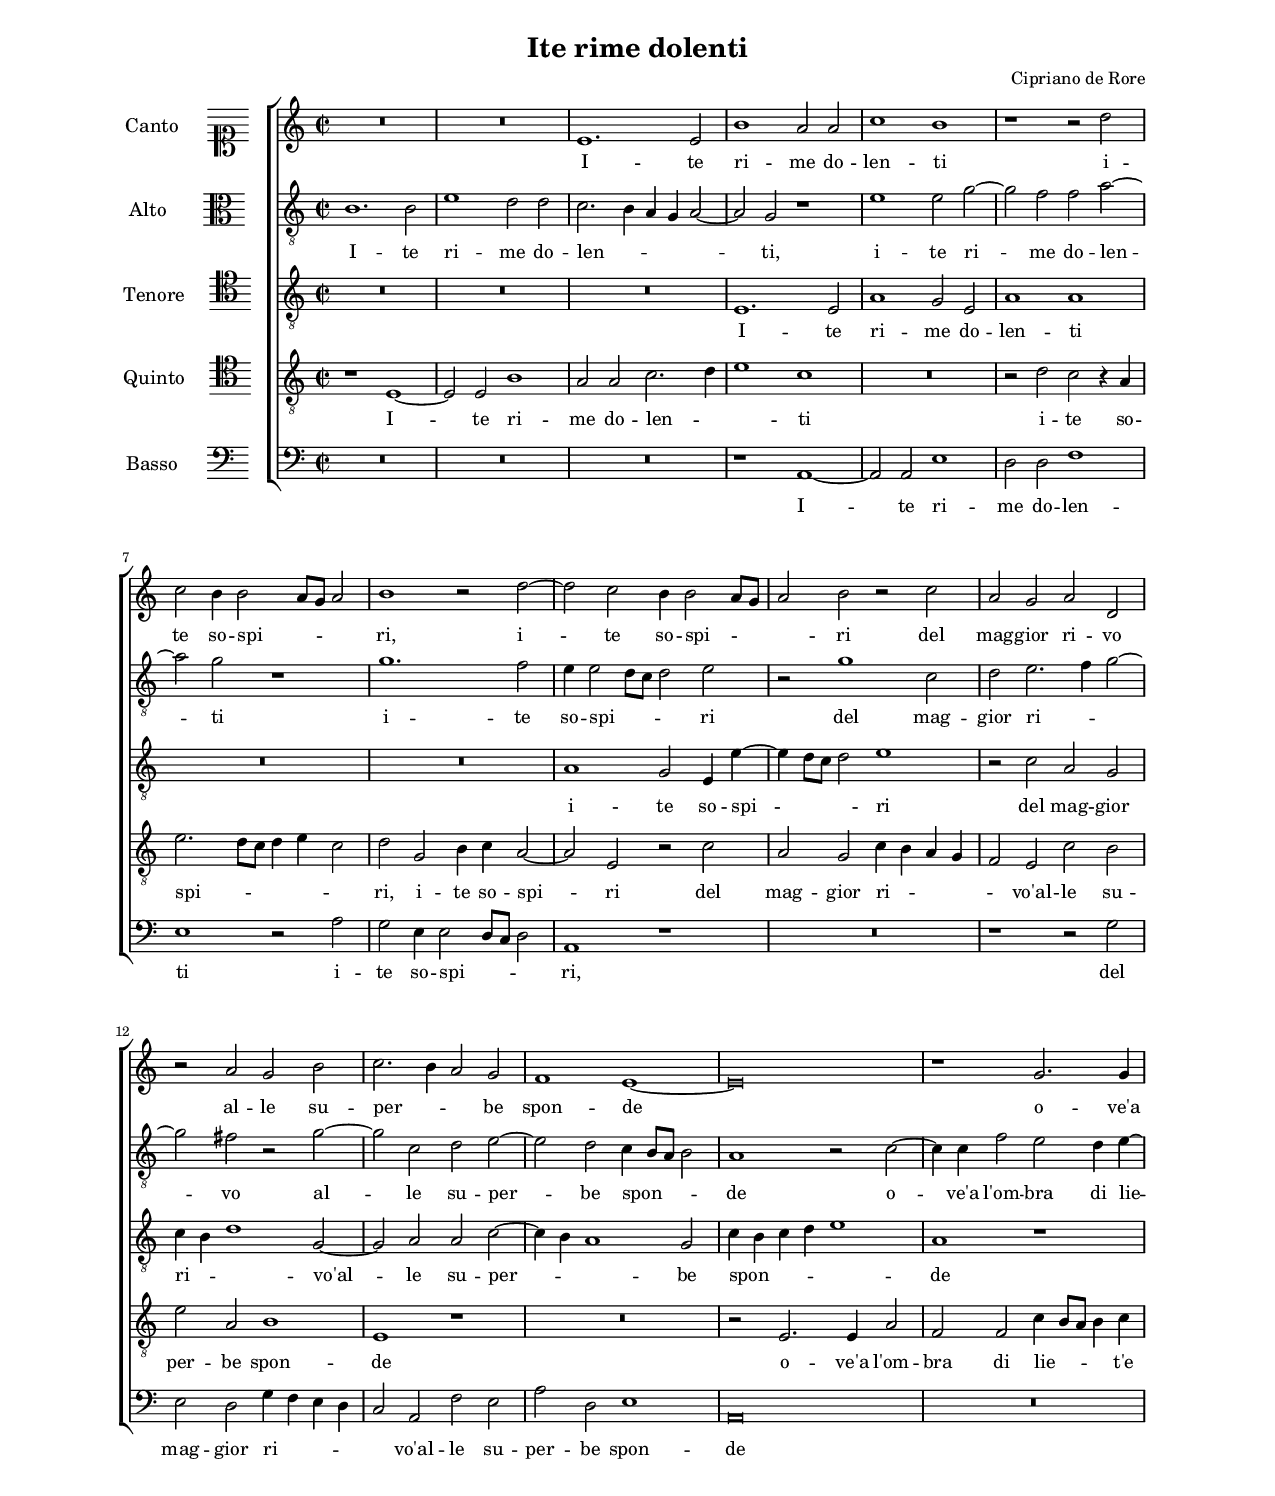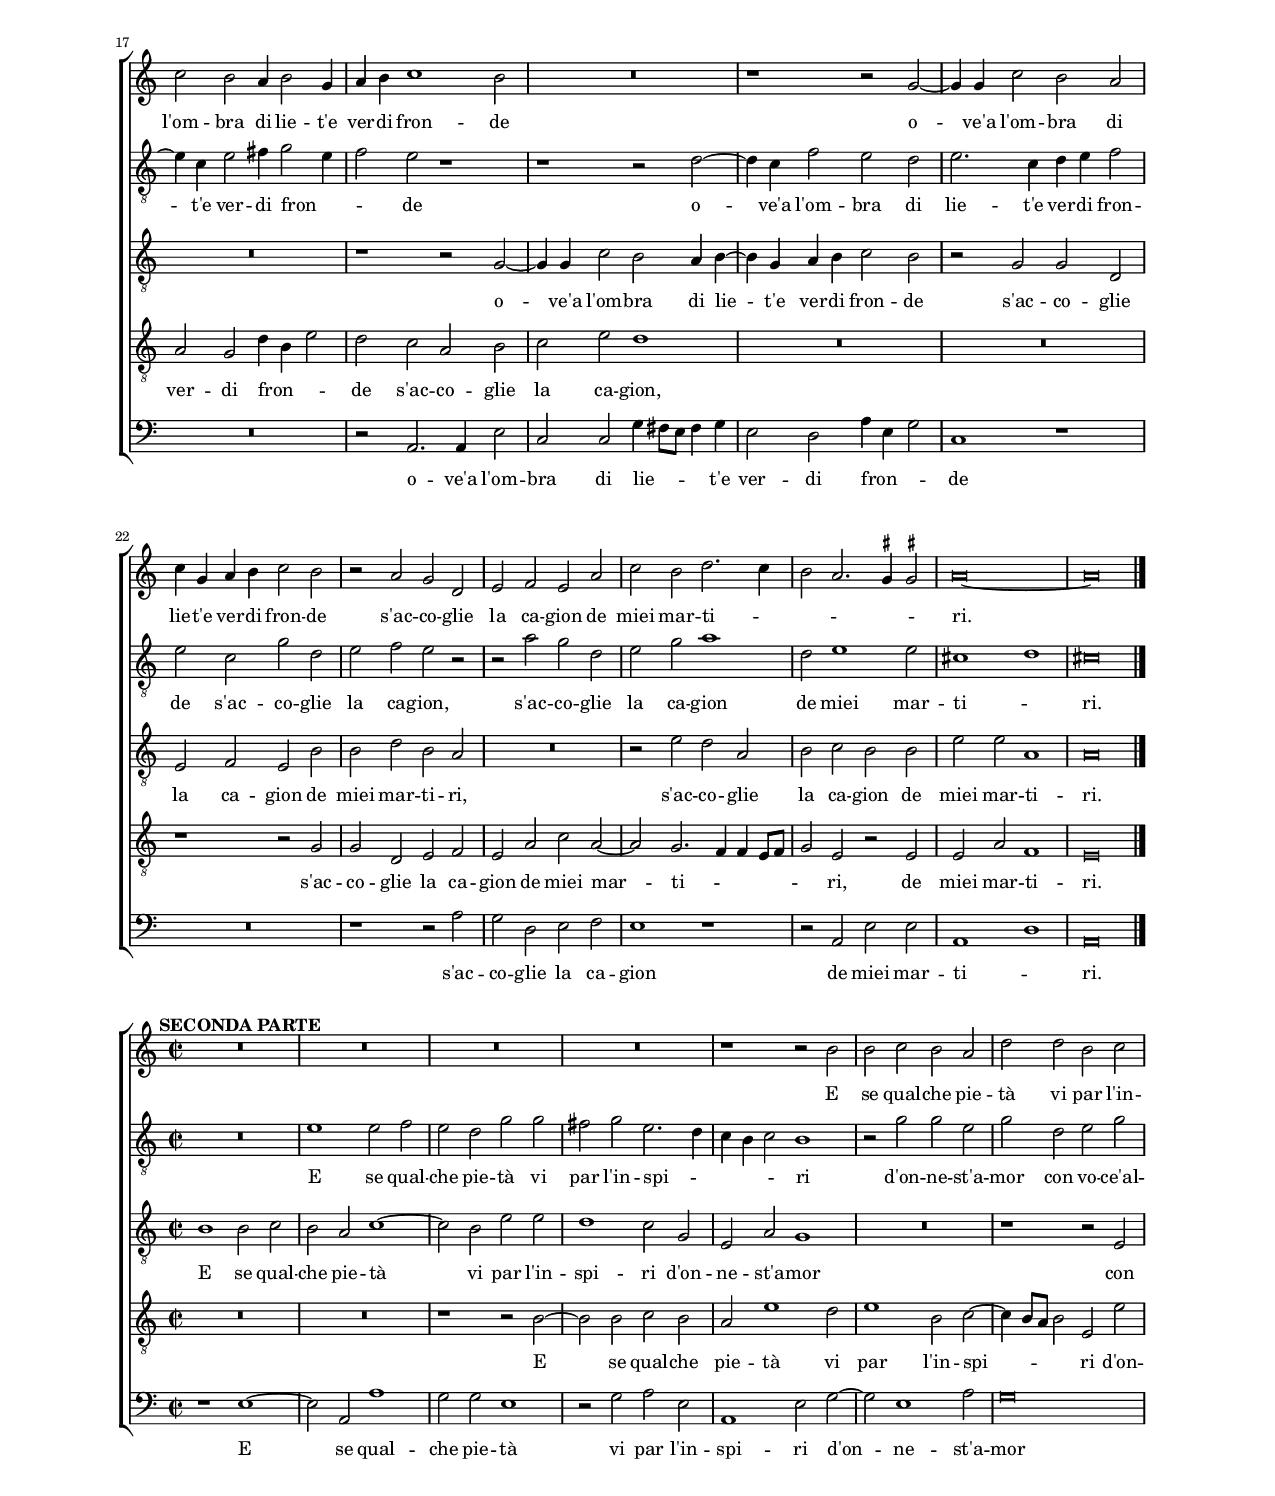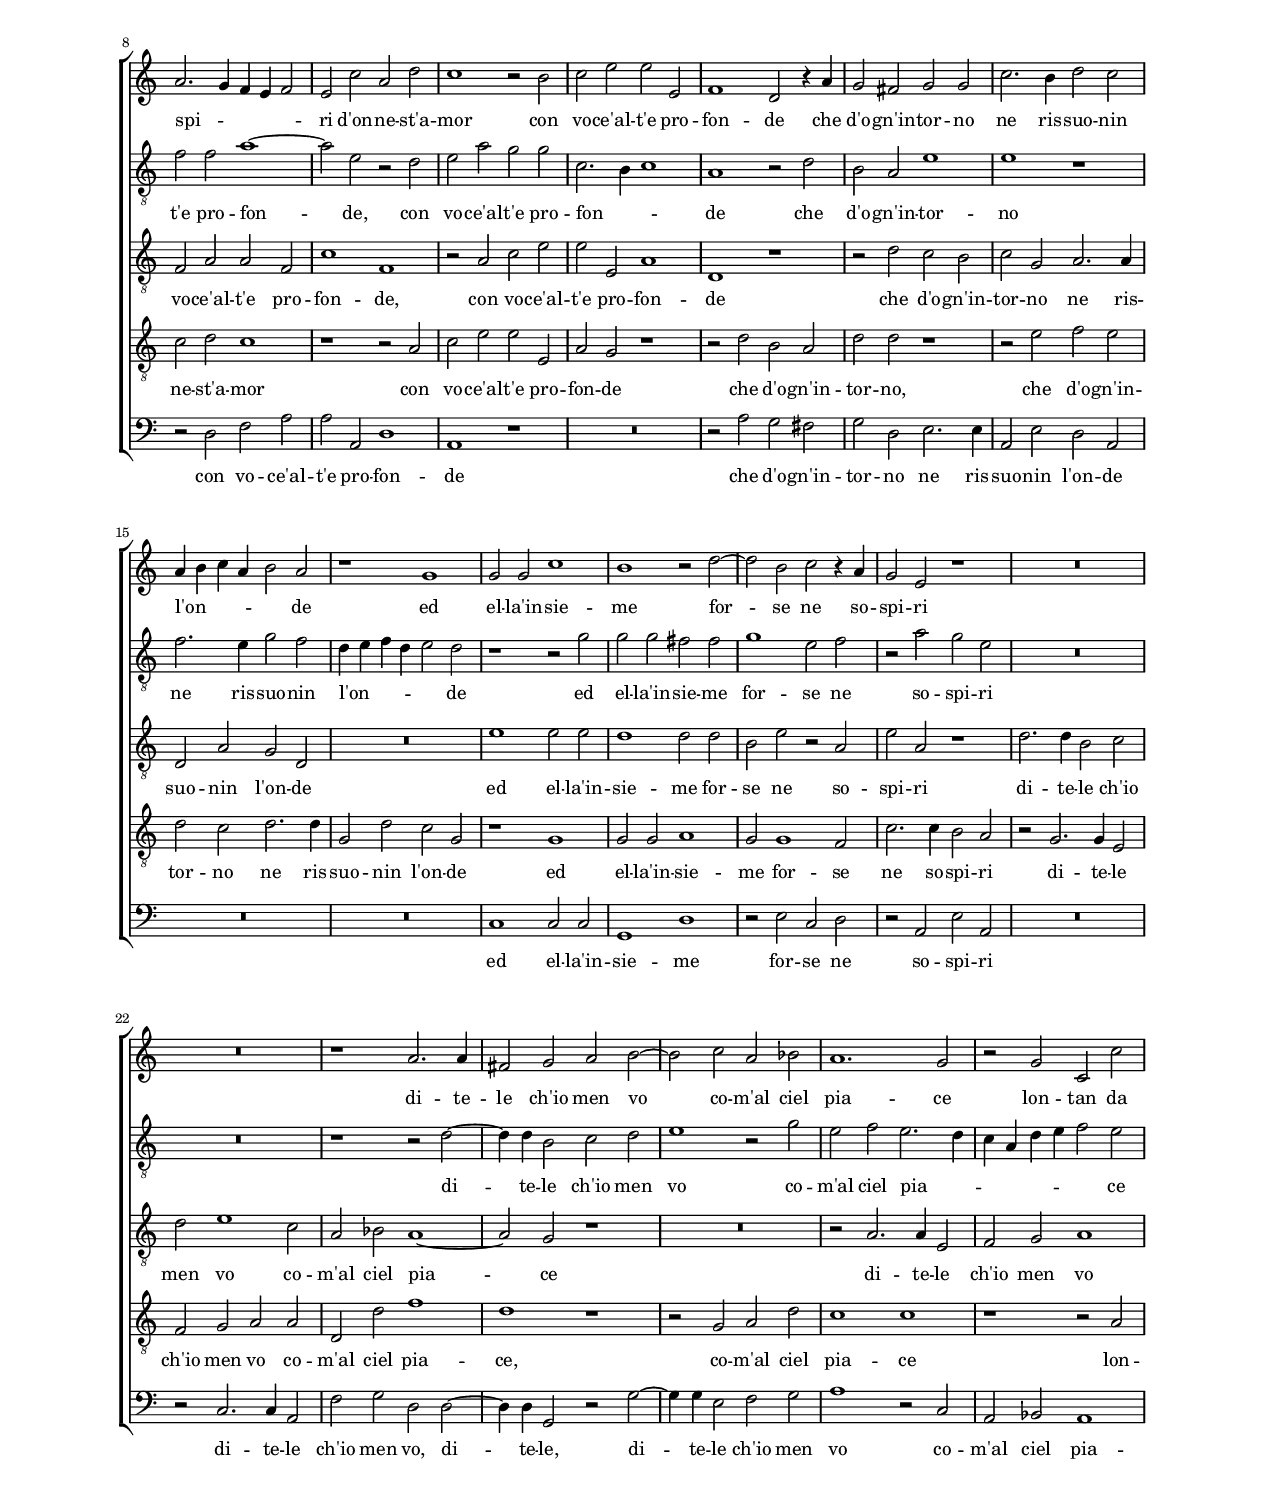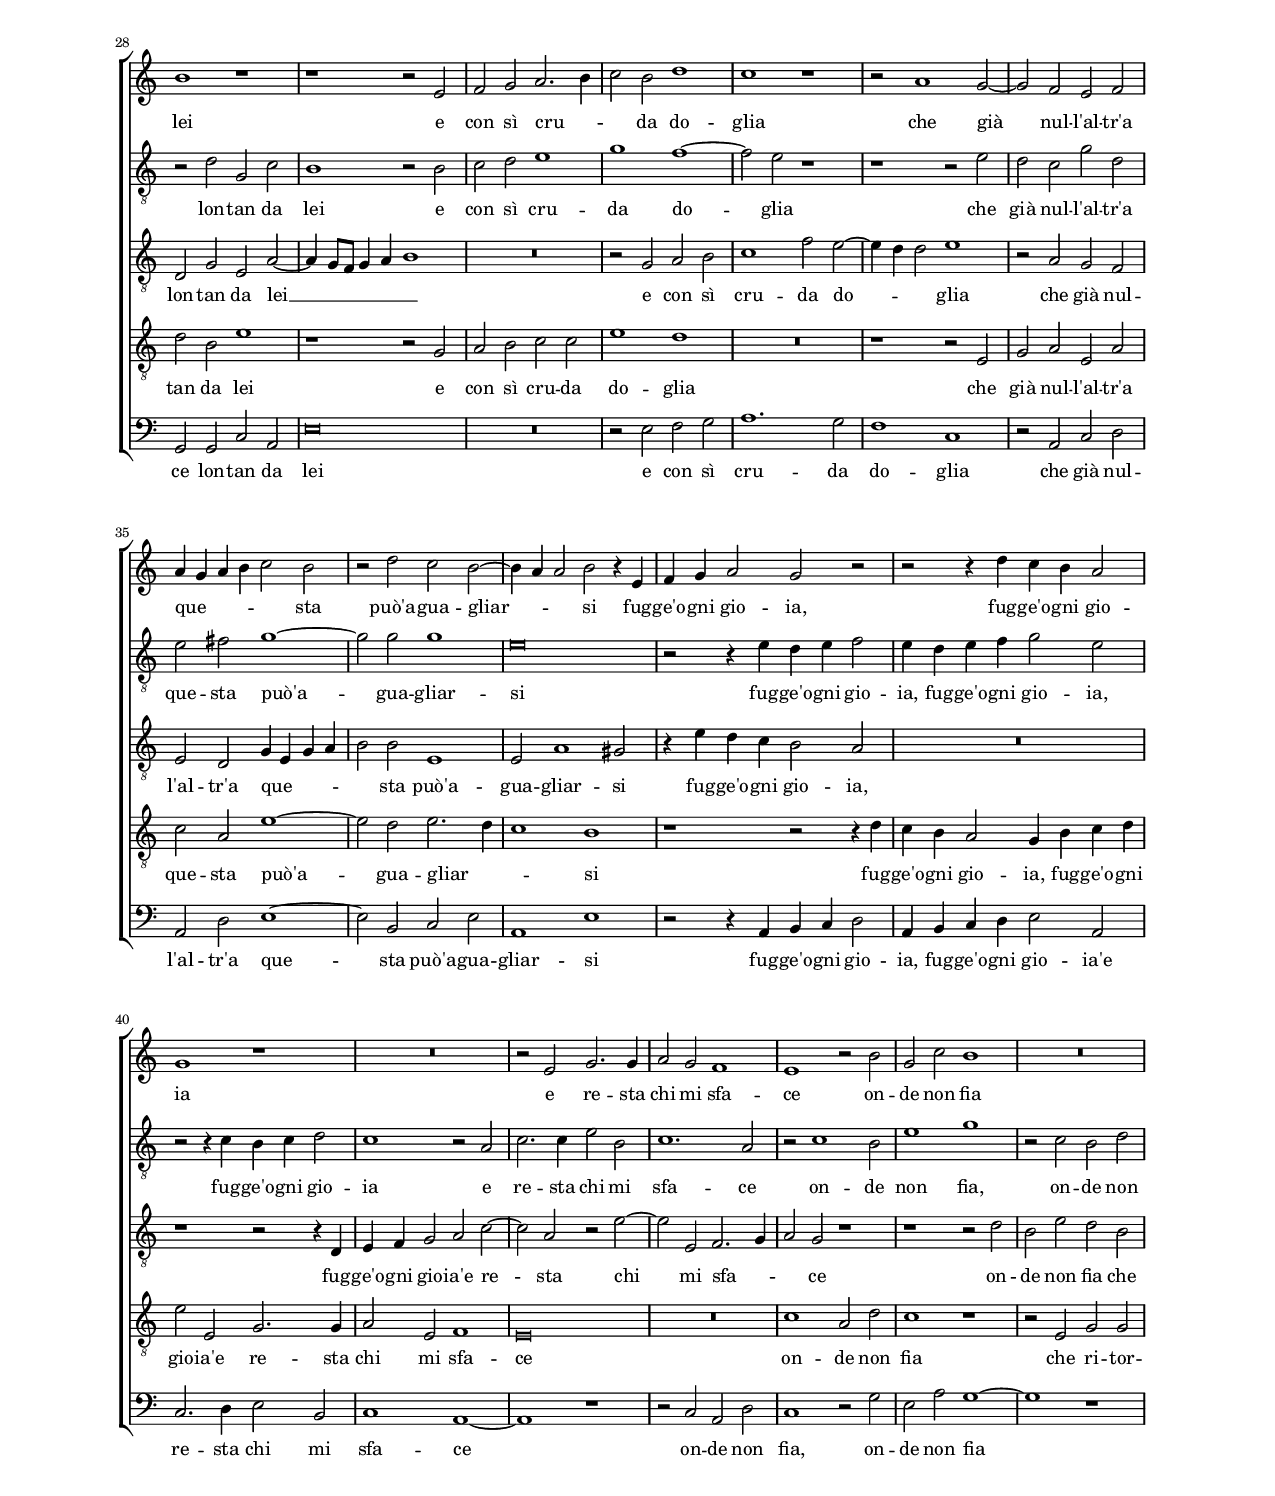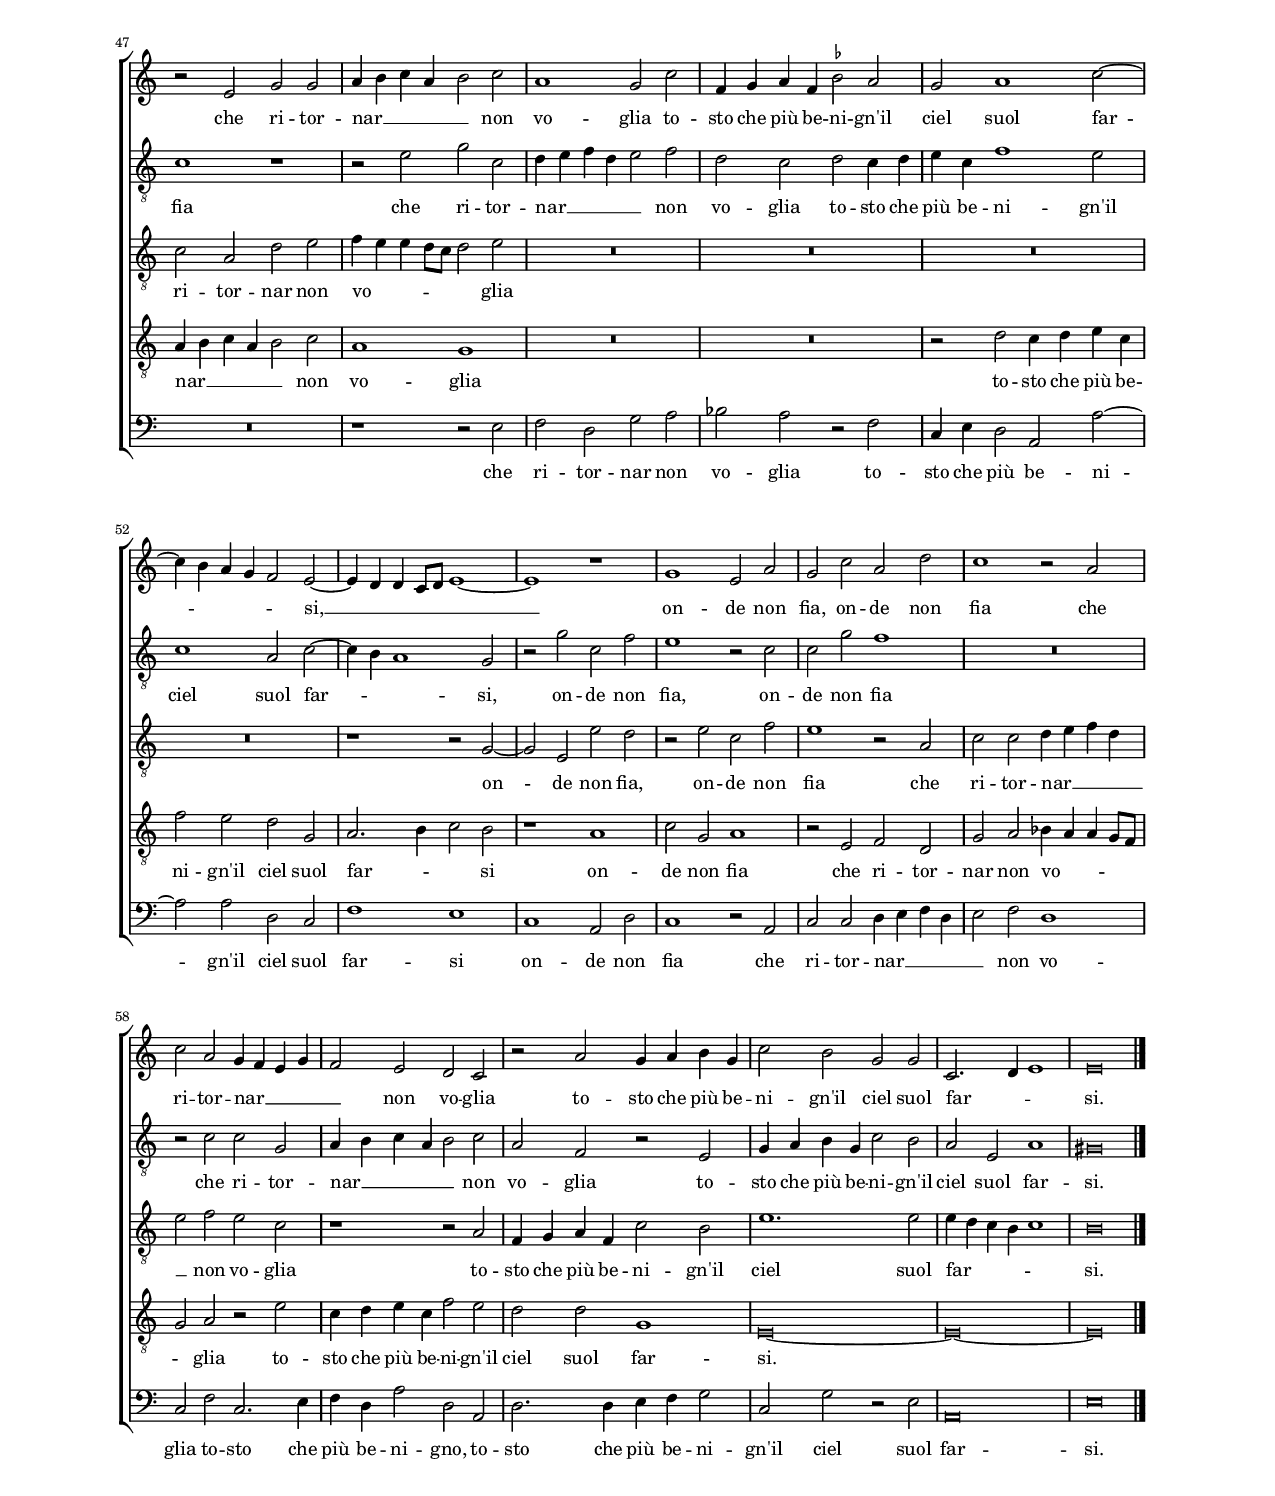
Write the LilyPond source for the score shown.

\header
{
  title="Ite rime dolenti"
  composer="Cipriano de Rore"
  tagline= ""
}

\version "2.18.2"
\include "deutsch.ly"
#(set-global-staff-size 15)
#(set-default-paper-size "letter")
#(ly:set-option 'point-and-click #f)

	
	ficta = { \once \set suggestAccidentals = ##t }
	
	forget = #(define-music-function (parser location music) (ly:music?) #{
		\accidentalStyle forget
		$music
		\accidentalStyle default
		#})
	
	m = \melisma
	me = \melismaEnd


\paper
	{
	top-margin = 1.8 \cm
	bottom-margin = 1.8 \cm
	left-margin = 2.2 \cm
	right-margin = 2.2 \cm
	ragged-bottom = ##f
	ragged-last-bottom = ##t
	print-page-number = ##f
	score-system-spacing = #'((basic-distance . 18) (minimum-distance . 13) (padding . 6) (strechability . 250))
	system-system-spacing = #'((basic-distance . 18) (minimum-distance . 13) (padding . 6) (strechability . 250))
	scoreTitleMarkup = \markup { \fill-line  { \null \fontsize #2 \bold \fromproperty #'header:piece \fromproperty #'header:opus } }
	systems-per-page = 3
	page-count = 5
%	min-systems-per-page = 3
	}

global = {
	\key c \major
	\time 2/2 \set Score.measureLength = #(ly:make-moment 2/1)
	}
	

incipitcantus = \markup { \score {
	{
	\set Staff.instrumentName = \markup { \fontsize #1 "Canto" }
	\key c \major
	\clef soprano
	s4 \bar ""
	}
	\layout  {
	raggedright = ##t
	indent = 1.8 \cm
	line-width = 2.5 \cm
	\context { \Staff \remove Time_signature_engraver }
	\override Staff.Clef.Y-extent = #'(0 . 0)
	}} \hspace #1 }
      
      
incipitaltus = \markup { \score {
	{
	\set Staff.instrumentName = \markup { \fontsize #1 "Alto" }
	\key c \major
	\clef alto
	s4 \bar ""
	}
	\layout  {
	raggedright = ##t
	indent = 1.8 \cm
	line-width = 2.5 \cm
	\context { \Staff \remove Time_signature_engraver }
	\override Staff.Clef.Y-extent = #'(0 . 0)
	}} \hspace #1 }


incipittenor = \markup { \score {
	{
	\set Staff.instrumentName = \markup { \fontsize #1 "Tenore" }
	\key c \major
	\clef tenor
	s4 \bar ""
	}
	\layout  {
	raggedright = ##t
	indent = 1.8 \cm
	line-width = 2.5 \cm
	\context { \Staff \remove Time_signature_engraver }
	\override Staff.Clef.Y-extent = #'(0 . 0)
	}} \hspace #1 }
      
      
incipitquintus = \markup { \score {
	{
	\set Staff.instrumentName = \markup { \fontsize #1 "Quinto" }
	\key c \major
	\clef tenor
	s4 \bar ""
	}
	\layout  {
	raggedright = ##t
	indent = 1.8 \cm
	line-width = 2.5 \cm
	\context { \Staff \remove Time_signature_engraver }
	\override Staff.Clef.Y-extent = #'(0 . 0)
	}} \hspace #1 }
      
      
incipitbassus = \markup { \score {
	{
	\set Staff.instrumentName = \markup { \fontsize #1 "Basso" }
	\key c \major
	\clef bass
	s4 \bar ""
	}
	\layout  {
	raggedright = ##t
	indent = 1.8 \cm
	line-width = 2.5 \cm
	\context { \Staff \remove Time_signature_engraver }
	\override Staff.Clef.Y-extent = #'(0 . 0)
	}} \hspace #1 }


cantus =  \relative c''
	{
	R\breve
	R\breve
	e,1. e2
	h'1 a2 a
%5
	c1 h |
	r1 r2 d
	c2 h4 h2 a8 g a2
	h1 r2 d~
	d2 c h4 h2 a8 g
%10
	a2 h r c |
	a2 g a d,
	r2 a' g h
	c2. h4 a2 g
	f1 e~
%15
	e\breve |
	r1 g2. g4
	c2 h a4 h2 g4
	a4 h c1 h2
	R\breve
%20
	r1 r2 g~ |
	g4 g c2 h a
	c4 g a h c2 h
	r2 a g d
	e2 f e a
%25
	c2 h d2. c4 |
	h2 a2. \ficta gis4 \ficta gis!2
	a\breve~
	a\breve \bar "|." |
	}


altus =  \relative c'
        {
	h1. h2
	e1 d2 d
	c2. h4 a g a2~
	a2 g r1
%5
	e'1 e2 g~ |
	g2 f f a~
	a2 g r1
	g1. f2
	e4 e2 d8 c d2 e
%10
	r2 g1 c,2 |
	d2 e2. f4 g2~
	g2 fis r g~
	g2 c, d e~
	e2 d c4 h8 a h2
%15
	a1 r2 c~ |
	c4 c f2 e d4 e~
	e4 c e2 fis4 g2 e4
	f2 e r1
	r1 r2 d~
%20
	d4 c f2 e d |
	e2. c4 d e f2
	e2 c g' d
	e2 f e r
	r2 a g d
%25
	e2 g a1 |
	d,2 e1 e2
	cis1 d
	cis\breve |
	}


tenor =  \relative c'
	{
	R\breve
	R\breve
	R\breve
	e,1. e2
%5
	a1 g2 e |
	a1 a
	R\breve
	R\breve
	a1 g2 e4 e'~
%10
	e4 d8 c d2 e1 |
	r2 c a g
	c4 h d1 g,2~
	g2 a a c~
	c4 h a1 g2
%15
	c4 h c d e1 |
	a,1 r
	R\breve
	r1 r2 g~
	g4 g c2 h a4 h~
%20
	h4 g a h c2 h |
	r2 g g d
	e2 f e h'
	h2 d h a
	R\breve
%25
	r2 e' d a |
	h2 c h h
	e2 e a,1
	a\breve |
	}


quintus  =  \relative c'
	{
	r1 e,~
	e2 e h'1
	a2 a c2. d4
	e1 c
%5
	R\breve |
	r2 d c r4 a
	e'2. d8 c d4 e c2
	d2 g, h4 c a2~
	a2 e r c'
%10
	a2 g c4 h a g |
	f2 e c' h
	e2 a, h1
	e,1 r
	R\breve
%15
	r2 e2. e4 a2 |
	f2 f c'4 h8 a h4 c
	a2 g d'4 h e2
	d2 c a h
	c2 e d1
%20
	R\breve |
	R\breve
	r1 r2 g,
	g2 d e f
	e2 a c a~
%25
	a2 g2. f4 f e8 f |
	g2 e r e
	e2 a f1
	e\breve |
	}


bassus  =  \relative c
	{
	R\breve
	R\breve
	R\breve
	r1 a~
%5
	a2 a e'1 |
	d2 d f1
	e1 r2 a
	g2 e4 e2 d8 c d2
	a1 r
%10
	R\breve |
	r1 r2 g'
	e2 d g4 f e d
	c2 a f'2 e
	a2 d, e1
%15
	a,\breve |
	R\breve
	R\breve
	r2 a2. a4 e'2
	c2 c g'4 fis8 e fis4 g
%20
	e2 d a'4 e g2 |
	c,1 r
	R\breve
	r1 r2 a'
	g2 d e f
%25
	e1 r |
	r2 a, e' e
	a,1 d
	a\breve |
	}


lyricscantus = \lyricmode {
	I -- te ri -- me do -- len -- ti i -- te so -- spi -- _ _ _ ri,
	i -- te so -- spi -- _ _ _ ri
	del mag -- gior ri -- vo al -- le su -- per -- _ _ be spon -- de
	o -- ve'a l'om -- bra di lie -- t'e ver -- di fron -- de
	o -- ve'a l'om -- bra di lie -- t'e ver -- di fron -- de
	s'ac -- co -- glie la ca -- gion de miei mar -- ti -- _ _ _ _ _ ri.
	}


lyricsaltus = \lyricmode {
	I -- te ri -- me do -- len -- _ _ _ _ ti,
	i -- te ri -- me do -- len -- ti i -- te so -- spi -- _ _ _ ri
	del mag -- gior ri -- _ _ vo al -- le su -- per -- be spon -- _ _ _ de
	o -- ve'a l'om -- bra di lie -- t'e ver -- di fron -- _ _ de
	o -- ve'a l'om -- bra di lie -- t'e ver -- di fron -- de
	s'ac -- co -- glie la ca -- gion,
	s'ac -- co -- glie la ca -- gion de miei mar -- ti -- _ ri.
	}


lyricstenor = \lyricmode {
	I -- te ri -- me do -- len -- ti i -- te so -- spi -- _ _ _ ri
	del mag -- gior ri -- _ _ vo'al -- le su -- per -- _ _ be spon -- _ _ _ _ de
	o -- ve'a l'om -- bra di lie -- t'e ver -- di fron -- de
	s'ac -- co -- glie la ca -- gion de miei mar -- ti -- ri,
	s'ac -- co -- glie la ca -- gion de miei mar -- ti -- ri.
	}


lyricsquintus = \lyricmode {
	I -- te ri -- me do -- len -- _ _ ti i -- te so -- spi -- _ _ _ _ _ ri,
	i -- te so -- spi -- ri
	del mag -- gior ri -- _ _ _ _ vo'al -- le su -- per -- be spon -- de
	o -- ve'a l'om -- bra di lie -- _ _ _ t'e ver -- di fron -- _ _ de
	s'ac -- co -- glie la ca -- gion,
	s'ac -- co -- glie la ca -- gion de miei mar -- ti -- _ _ _ _ _ ri,
	de miei mar -- ti -- ri.
	}


lyricsbassus = \lyricmode {
	I -- te ri -- me do -- len -- ti i -- te so -- spi -- _ _ _ ri,
	del mag -- gior ri -- _ _ _ _ vo'al -- le su -- per -- be spon -- de
	o -- ve'a l'om -- bra di lie -- _ _ _ t'e ver -- di fron -- _ _ de
	s'ac -- co -- glie la ca -- gion de miei mar -- ti -- _ ri.
	}


\score
{  
	% \transpose {
	\new ChoirStaff \with { \override StaffGrouper.staff-staff-spacing.basic-distance = #12 }
	<<

	\new Staff << \global
	\new Voice="v1" {
		\set Staff.instrumentName=\incipitcantus
		\set Staff.midiInstrument = "reed organ"
		\clef violin
		\cantus }
	\new Lyrics \lyricsto "v1" {\lyricscantus }
	>>


	\new Staff << \global
	\new Voice="v2" {
		\set Staff.instrumentName=\incipitaltus
		\set Staff.midiInstrument = "reed organ"
		\clef "G_8" 
		\altus}
	\new Lyrics \lyricsto "v2" {\lyricsaltus }
	>>


	\new Staff << \global
	\new Voice="v3" {
		\set Staff.instrumentName=\incipittenor
		\set Staff.midiInstrument = "reed organ"
		\clef "G_8"
		\tenor }
	\new Lyrics \lyricsto "v3" {\lyricstenor }
	>>


	\new Staff << \global
	\new Voice="v5" {
		\set Staff.instrumentName=\incipitquintus
		\set Staff.midiInstrument = "reed organ"
		\clef "G_8"
		\quintus}
	\new Lyrics \lyricsto "v5" {\lyricsquintus }
	>>


	\new Staff << \global
	\new Voice="v4" {
		\set Staff.instrumentName=\incipitbassus
		\set Staff.midiInstrument = "reed organ"
		\clef bass
		\bassus }
	\new Lyrics \lyricsto "v4" {\lyricsbassus}
	>>

	>>
	% } % transpose

	\layout
	{
	indent = 2.5 \cm
	\context { \Staff \override TimeSignature.break-visibility = #end-of-line-invisible }
	\context { \Lyrics \override VerticalAxisGroup.nonstaff-relatedstaff-spacing.padding = #1.2 }
%	\context { \Staff \override InstrumentName.X-offset = #'-25 }
%	\context { \Voice \override Slur.transparent = ##t }
%	\context { \Voice \override AccidentalSuggestion.avoid-slur = #'ignore }
%	\context { \Voice \override AccidentalSuggestion.outside-staff-priority = ##f }
	\context { \Score \override BarNumber.padding = #2 }
	\context { \Voice \override NoteHead.style = #'baroque }
	}


\midi
	{
    	\tempo 2 = 90
	}

}

%%%%%%%%%%%%%%%%%%%%  PARS SECUNDA


global = {
	\key c \major
	\time 2/2 \set Score.measureLength = #(ly:make-moment 2/1)
	}


cantus =  \relative c''
	{
	R\breve^\markup { \left-align \bold "SECONDA PARTE" }
	R\breve
	R\breve
	R\breve
%5
	r1 r2 h |
	h2 c h a
	d2 d h c
	a2. g4 f e f2
	e2 c' a d
%10
	c1 r2 h |
	c2 e e e,
	f1 d2 r4 a'
	g2 fis g g
	c2. h4 d2 c
%15
	a4 h c a h2 a |
	r1 g
	g2 g c1
	h1 r2 d~
	d2 h c r4 a
%20
	g2 e r1 |
	R\breve
	R\breve
	r1 a2. a4
	fis2 g a h~
%25
	h2 c a b |
	a1. g2
	r2 g c, c'
	h1 r
	r1 r2 e,
%30
	f2 g a2. h4 |
	c2 h d1
	c1 r
	r2 a1 g2~
	g2 f e f
%35
	a4 g a h c2 h |
	r2 d c h~
	h4 a a2 h r4 e,
	f4 g a2 g r
	r2 r4 d' c h a2
%40
	g1 r |
	R\breve
	r2 e g2. g4
	a2 g f1
	e1 r2 h'
%45
	g2 c h1 |
	R\breve
	r2 e, g g
	a4 h c a h2 c
	a1 g2 c
%50
	f,4 g a f \ficta b2 a |
	g2 a1 c2~
	c4 h a g f2 e~
	e4 d d c8 d e1~
	e1 r
%55
	g1 e2 a |
	g2 c a d
	c1 r2 a
	c2 a g4 f e g
	f2 e d c
%60
	r2 a' g4 a h g |
	c2 h g g
	c,2. d4 e1
	e\breve \bar "|." |
	}


altus =  \relative c'
        {
	R\breve
	e1 e2 f
	e2 d g g
	fis2 g e2. d4
%5
	c4 h c2 h1 |
	r2 g' g e
	g2 d e g
	f2 f a1~
	a2 e r d
%10
	e2 a g g |
	c,2. h4 c1
	a1 r2 d
	h2 a e'1
	e1 r
%15
	f2. e4 g2 f |
	d4 e f d e2 d
	r1 r2 g
	g2 g fis fis
	g1 e2 f
%20
	r2 a g e |
	R\breve
	R\breve
	r1 r2 d~
	d4 d h2 c d
%25
	e1 r2 g |
	e2 f e2. d4
	c4 a d e f2 e
	r2 d g, c
	h1 r2 h
%30
	c2 d e1 |
	g1 f~
	f2 e r1
	r1 r2 e
	d2 c g' d
%35
	e2 fis g1~ |
	g2 g g1
	e\breve
	r2 r4 e d e f2
	e4 d e4 f g2 e
%40
	r2 r4 c h c d2 |
	c1 r2 a
	c2. c4 e2 h
	c1. a2
	r2 c1 h2
%45
	e1 g |
	r2 c, h d
	c1 r
	r2 e g c,
	d4 e f d e2 f
%50
	d2 c d c4 d |
	e4 c f1 e2
	c1 a2 c~
	c4 h a1 g2
	r2 g' c, f
%55
	e1 r2 c |
	c2 g' f1
	R\breve
	r2 c c g
	a4 h c a h2 c
%60
	a2 f r e |
	g4 a h g c2 h
	a2 e a1
	gis\breve |
	}


tenor =  \relative c'
	{
	h1 h2 c
	h2 a c1~
	c2 h e e
	d1 c2 g
%5
	e2 a g1 |
	R\breve
	r1 r2 e
	f2 a a f
	c'1 f,
%10
	r2 a c e |
	e2 e, a1
	d,1 r
	r2 d' c h
	c2 g a2. a4
%15
	d,2 a' g d |
	R\breve
	e'1 e2 e
	d1 d2 d
	h2 e r a,
%20
	e'2 a, r1 |
	d2. d4 h2 c
	d2 e1 c2
	a2 b a1~
	a2 g r1
%25
	R\breve |
	r2 a2. a4 e2
	f2 g a1
	d,2 g e a~
	a4 g8 f g4 a h1
%30
	R\breve |
	r2 g a h
	c1 f2 e~
	e4 d d2 e1
	r2 a, g f
%35
	e2 d g4 e g a |
	h2 h e,1
	e2 a1 gis2
	r4 e' d c h2 a
	R\breve
%40
	r1 r2 r4 d, |
	e4 f g2 a c~
	c2 a r e'~
	e2 e, f2. g4
	a2 g r1
%45
	r1 r2 d' |
	h2 e d h
	c2 a d e
	f4 e e d8 c d2 e
	R\breve
%50
	R\breve |
	R\breve
	R\breve
	r1 r2 g,~
	g2 e e' d
%55
	r2 e c f |
	e1 r2 a,
	c2 c d4 e f d
	e2 f e c
	r1 r2 a
%60
	f4 g a f c'2 h |
	e1. e2
	e4 d c h c1
	h\breve |
	}


quintus  =  \relative c'
	{
	R\breve
	R\breve
	r1 r2 h~
	h2 h c h
%5
	a2 e'1 d2 |
	e1 h2 c~
	c4 h8 a h2 e, e'
	c2 d c1
	r1 r2 a
%10
	c2 e e e, |
	a2 g r1
	r2 d' h a
	d2 d r1
	r2 e f e
%15
	d2 c d2. d4 |
	g,2 d' c g
	r1 g
	g2 g a1
	g2 g1 f2
%20
	c'2. c4 h2 a |
	r2 g2. g4 e2
	f2 g a a
	d,2 d' f1
	d1 r
%25
	r2 g, a d |
	c1 c
	r1 r2 a
	d2 h e1
	r1 r2 g,
%30
	a2 h c c |
	e1 d
	R\breve
	r1 r2 e,
	g2 a e a
%35
	c2 a e'1~ |
	e2 d e2. d4
	c1 h
	r1 r2 r4 d
	c4 h a2 g4 h c d
%40
	e2 e, g2. g4 |
	a2 e f1
	e\breve
	R\breve
	c'1 a2 d
%45
	c1 r |
	r2 e, g g
	a4 h c a h2 c
	a1 g
	R\breve
%50
	R\breve |
	r2 d' c4 d e c
	f2 e d g,
	a2. h4 c2 h
	r1 a
%55
	c2 g a1 |
	r2 e f d
	g2 a b4 a a g8 f
	g2 a r e'
	c4 d e c f2 e
%60
	d2 d g,1 |
	e\breve~
	e\breve~
	e\breve |
	}


bassus  =  \relative c
	{
	r1 e~
	e2 a, a'1
	g2 g e1
	r2 g a e
%5
	a,1 e'2 g~ |
	g2 e1 a2
	g\breve
	r2 d f a
	a2 a, d1
%10
	a1 r |
	R\breve
	r2 a' g fis
	g2 d e2. e4
	a,2 e' d a
%15
	R\breve |
	R\breve
	c1 c2 c
	g1 d'
	r2 e c d
%20
	r2 a e' a, |
	R\breve
	r2 c2. c4 a2
	f'2 g d d~
	d4 d g,2 r g'~
%25
	g4 g e2 f g |
	a1 r2 c,
	a2 b a1
	g2 g c a
	e'\breve
%30
	R\breve |
	r2 e f g
	a1. g2
	f1 c
	r2 a c d
%35
	a2 d e1~ |
	e2 h c e
	a,1 e'
	r2 r4 a, h c d2
	a4 h c d e2 a,
%40
	c2. d4 e2 h |
	c1 a~
	a1 r
	r2 c a d
	c1 r2 g'
%45
	e2 a g1~ |
	g1 r
	R\breve
	r1 r2 e
	f2 d g a
%50
	b2 a r f |
	c4 e d2 a a'~
	a2 a d, c
	f1 e
	c1 a2 d
%55
	c1 r2 a |
	c2 c d4 e f d
	e2 f d1
	c2 f c2. e4
	f4 d a'2 d, a
%60
	d2. d4 e f g2 |
	c,2 g' r e
	a,\breve
	e'\breve |
	}


lyricscantus = \lyricmode {
	E se qual -- che pie -- tà vi par l'in -- spi -- _ _ _ _ ri
	d'on -- ne -- st'a -- mor con vo -- ce'al -- t'e pro -- fon -- de
	che d'o -- gn'in -- tor -- no ne ris -- suo -- nin l'on -- _ _ _ _ de
	ed el -- la'in -- sie -- me for -- se ne so -- spi -- ri
	di -- te -- le ch'io men vo co -- m'al ciel pia -- ce
	lon -- tan da lei e con sì cru -- _ _ da do -- glia
	che già nul -- l'al -- tr'a que -- _ _ _ _ sta può'a -- gua -- gliar -- _ _ si
	fug -- ge'o -- gni gio -- ia,
	fug -- ge'o -- gni gio -- ia e re -- sta chi mi sfa -- ce
	on -- de non fia che ri -- tor -- nar __ _ _ _ _ non vo -- glia
	to -- sto che più be -- ni -- gn'il ciel suol far -- _ _ _ _ si, __ _ _ _ _ _ 
	on -- de non fia,
	on -- de non fia che ri -- tor -- nar __ _ _ _ _ non vo -- glia
	to -- sto che più be -- ni -- gn'il ciel suol far -- _ _ si.
	}


lyricsaltus = \lyricmode {
	E se qual -- che pie -- tà vi par l'in -- spi -- _ _ _ _ ri
	d'on -- ne -- st'a -- mor con vo -- ce'al -- t'e pro -- fon -- de,
	con vo -- ce'al -- t'e pro -- fon -- _ _ de
	che d'o -- gn'in -- tor -- no ne ris -- suo -- nin l'on -- _ _ _ _ de
	ed el -- la'in -- sie -- me for -- se ne so -- spi -- ri
	di -- te -- le ch'io men vo co -- m'al ciel pia -- _ _ _ _ _ _ ce
	lon -- tan da lei e con sì cru -- da do -- glia
	che già nul -- l'al -- tr'a que -- sta può'a -- gua -- gliar -- si
	fug -- ge'o -- gni gio -- ia,
	fug -- ge'o -- gni gio -- ia,
	fug -- ge'o -- gni gio -- ia e re -- sta chi mi sfa -- ce
	on -- de non fia,
	on -- de non fia che ri -- tor -- nar __ _ _ _ _ non vo -- glia
	to -- sto che più be -- ni -- gn'il ciel suol far -- _ _ si,
	on -- de non fia,
	on -- de non fia che ri -- tor -- nar __ _ _ _ _ non vo -- glia
	to -- sto che più be -- ni -- gn'il ciel suol far -- si.
	}


lyricstenor = \lyricmode {
	E se qual -- che pie -- tà vi par l'in -- spi -- ri
	d'on -- ne -- st'a -- mor con vo -- ce'al -- t'e pro -- fon -- de,
	con vo -- ce'al -- t'e pro -- fon -- de
	che d'o -- gn'in -- tor -- no ne ris -- suo -- nin l'on -- de
	ed el -- la'in -- sie -- me for -- se ne so -- spi -- ri
	di -- te -- le ch'io men vo co -- m'al ciel pia -- ce
	di -- te -- le ch'io men vo
	lon -- tan da lei __ _ _ _ _ _ e con sì cru -- da do -- _ _ glia
	che già nul -- l'al -- tr'a que -- _ _ _ _ sta può'a -- gua -- gliar -- si
	fug -- ge'o -- gni gio -- ia,
	fug -- ge'o -- gni gio -- ia'e re -- sta chi mi sfa -- _ _ ce
	on -- de non fia che ri -- tor -- nar non vo -- _ _ _ _ _ glia
	on -- de non fia,
	on -- de non fia che ri -- tor -- nar __ _ _ _ _ non vo -- glia
	to -- sto che più be -- ni -- gn'il ciel suol far -- _ _ _ _ si.
	}


lyricsquintus = \lyricmode {
	E se qual -- che pie -- tà vi par l'in -- spi -- _ _ _ ri
	d'on -- ne -- st'a -- mor con vo -- ce'al -- t'e pro -- fon -- de
	che d'o -- gn'in -- tor -- no,
	che d'o -- gn'in -- tor -- no ne ris -- suo -- nin l'on -- de
	ed el -- la'in -- sie -- me for -- se ne so -- spi -- ri
	di -- te -- le ch'io men vo co -- m'al ciel pia -- ce,
	co -- m'al ciel pia -- ce
	lon -- tan da lei e con sì cru -- da do -- glia
	che già nul -- l'al -- tr'a que -- sta può'a -- gua -- gliar -- _ _ si
	fug -- ge'o -- gni gio -- ia,
	fug -- ge'o -- gni gio -- ia'e re -- sta chi mi sfa -- ce
	on -- de non fia che ri -- tor -- nar __ _ _ _ _ non vo -- glia
	to -- sto che più be -- ni -- gn'il ciel suol far -- _ _ si
	on -- de non fia che ri -- tor -- nar non vo -- _ _ _ _ _ glia
	to -- sto che più be -- ni -- gn'il ciel suol far -- si.
	}


lyricsbassus = \lyricmode {
	E se qual -- che pie -- tà vi par l'in -- spi -- ri
	d'on -- ne -- st'a -- mor con vo -- ce'al -- t'e pro -- fon -- de
	che d'o -- gn'in -- tor -- no ne ris -- suo -- nin l'on -- de
	ed el -- la'in -- sie -- me for -- se ne so -- spi -- ri
	di -- te -- le ch'io men vo,
	di -- te -- le,
	di -- te -- le ch'io men vo co -- m'al ciel pia -- ce
	lon -- tan da lei e con sì cru -- da do -- glia
	che già nul -- l'al -- tr'a que -- sta può'a -- gua -- gliar -- si
	fug -- ge'o -- gni gio -- ia,
	fug -- ge'o -- gni gio -- ia'e re -- sta chi mi sfa -- ce
	on -- de non fia,
	on -- de non fia che ri -- tor -- nar non vo -- glia
	to -- sto che più be -- ni -- gn'il ciel suol far -- si
	on -- de non fia che ri -- tor -- nar __ _ _ _ _ non vo -- glia
	to -- sto che più be -- ni -- gno,
	to -- sto che più be -- ni -- gn'il ciel suol far -- si.
	}


\score
{  
  % \transpose {
	\new ChoirStaff \with { \override StaffGrouper.staff-staff-spacing.basic-distance = #12 }
	<<

	\new Staff <<\global
	\new Voice="v1" {
	  %\set Staff.instrumentName=Cantus
		\set Staff.midiInstrument = "reed organ"
		\clef violin
		\cantus }
	\new Lyrics \lyricsto "v1" {\lyricscantus }
	>>


	\new Staff << \global
	\new Voice="v2" {
	  %\set Staff.instrumentName=Altus
		\set Staff.midiInstrument = "reed organ"
		\clef "G_8" 
		\altus}
	\new Lyrics \lyricsto "v2" {\lyricsaltus }
	>>


	\new Staff <<\global
	\new Voice="v3" {
	  %\set Staff.instrumentName=Tenor
		\set Staff.midiInstrument = "reed organ"
		\clef "G_8"
		\tenor }
	\new Lyrics \lyricsto "v3" {\lyricstenor }
	>>


	\new Staff << \global
	\new Voice="v5" {
	  %\set Staff.instrumentName=Quintus
		\set Staff.midiInstrument = "reed organ"
		\clef "G_8"
		\quintus}
	\new Lyrics \lyricsto "v5" {\lyricsquintus }
	>>


	\new Staff <<\global
	\new Voice="v4" {
	  %\set Staff.instrumentName=Bassus
		\set Staff.midiInstrument = "reed organ"
		\clef bass
		\bassus }
	\new Lyrics \lyricsto "v4" {\lyricsbassus}
	>>
	
	>>
	% } % transpose

	\layout
	{
	indent = 0 \cm
	\context { \Staff \override TimeSignature.break-visibility = #end-of-line-invisible }
	\context { \Lyrics \override VerticalAxisGroup.nonstaff-relatedstaff-spacing.padding = #1.2 }
%	\context { \Staff \override InstrumentName.X-offset = #'-25 }
%	\context { \Voice \override Slur.transparent = ##t }
%	\context { \Voice \override AccidentalSuggestion.avoid-slur = #'ignore }
%	\context { \Voice \override AccidentalSuggestion.outside-staff-priority = ##f }
	\context { \Score \override BarNumber.padding = #2 }
	\context { \Voice \override NoteHead.style = #'baroque }
	}

%	\header { piece = \markup { \vspace #2 "SECUNDA PARS"} }

\midi
	{
    	\tempo 2 = 90
	}
	
}

% EOF